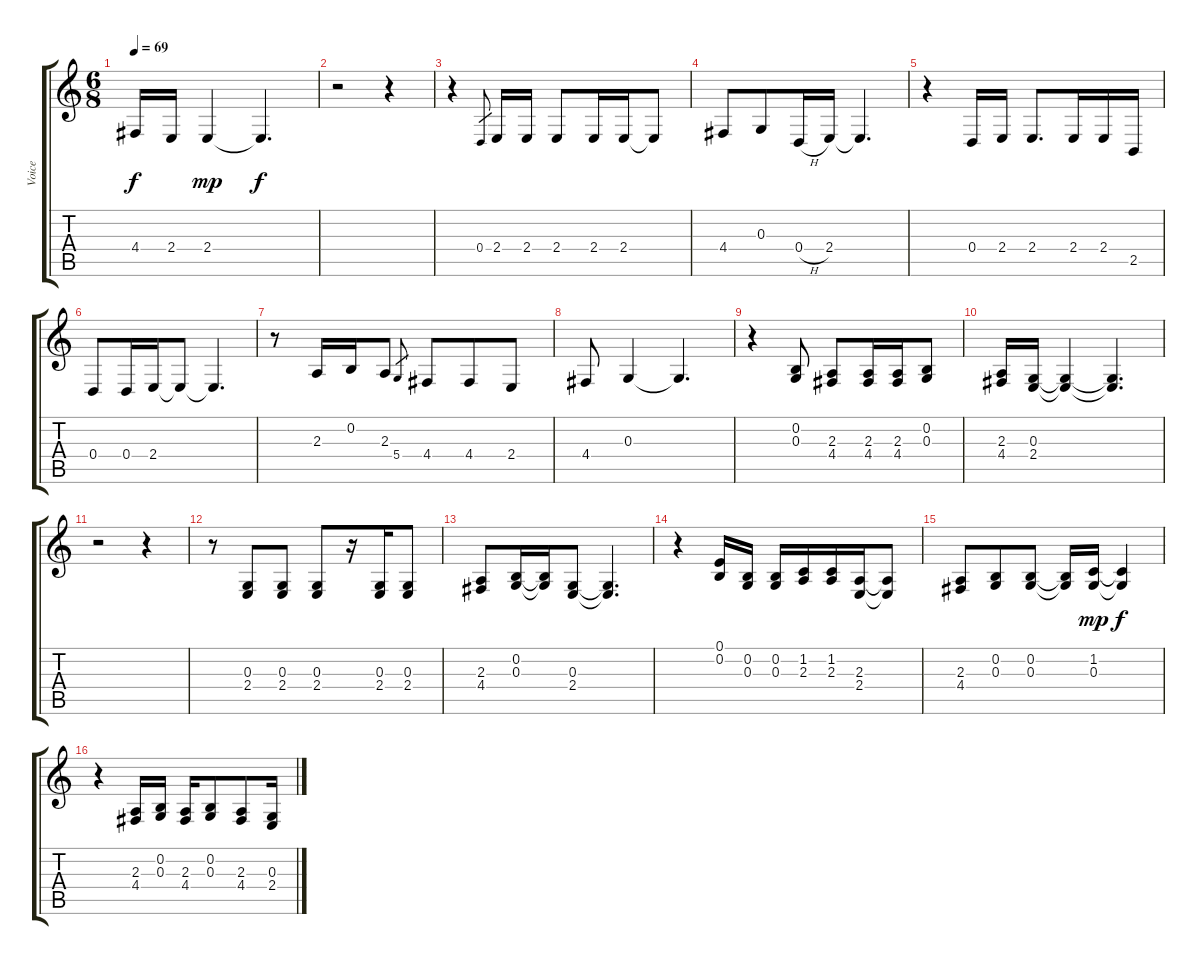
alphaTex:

\track ("Voice" "Voice") {instrument cello}
\staff {score tabs}
\tuning (E4 B3 G3 D3 A2 E2) {hide}
\ts (6 8)
\tempo 69
\clef g2
\ks c
4.4.16{dy f} 2.4.16 2.4.4{dy mp} 2.4{t}.4{d dy f} |
r.2 r.4 |
r.4 0.4.8{gr} 2.4.16 2.4.16 2.4.8 2.4.16 2.4.16 2.4{t}.8 |
4.4.8 0.3.8 0.4{h}.16 2.4.16 2.4{t}.4{d} |
r.4 0.4.16 2.4.16 2.4.8{d} 2.4.16 2.4.16 2.5.16 |
0.4.8 0.4.16 2.4.16 2.4{t}.8 2.4{t}.4{d} |
r.8 2.3.16 0.2.16 2.3.8 5.4.8{gr} 4.4.8 4.4.8 2.4.8 |
4.4.8 0.3.4 0.3{t}.4{d} |
r.4 (0.2 0.3).8 (2.3 4.4).8 (2.3 4.4).16 (2.3 4.4).16 (0.2 0.3).8 |
(2.3 4.4).16 (0.3 2.4).16 (0.3{t} 2.4{t}).4 (0.3{t} 2.4{t}).4{d} |
r.2 r.4 |
r.8 (0.3 2.4).8 (0.3 2.4).8 (0.3 2.4).8 r.16 (0.3 2.4).16 (0.3 2.4).8 |
(2.3 4.4).8 (0.2 0.3).16 (0.2{t} 0.3{t}).16 (0.3 2.4).8 (0.3{t} 2.4{t}).4{d} |
r.4 (0.1 0.2).16 (0.2 0.3).16 (0.2 0.3).16 (1.2 2.3).16 (1.2 2.3).16 (2.3 2.4).16 (2.3{t} 2.4{t}).8 |
(2.3 4.4).8 (0.2 0.3).8 (0.2 0.3).8 (0.2{t} 0.3{t}).16 (1.2 0.3).16{dy mp} (1.2{t} 0.3{t}).4{dy f} |
r.4 (2.3 4.4).16 (0.2 0.3).16 (2.3 4.4).16 (0.2 0.3).8 (2.3 4.4).8 (0.3 2.4).16
